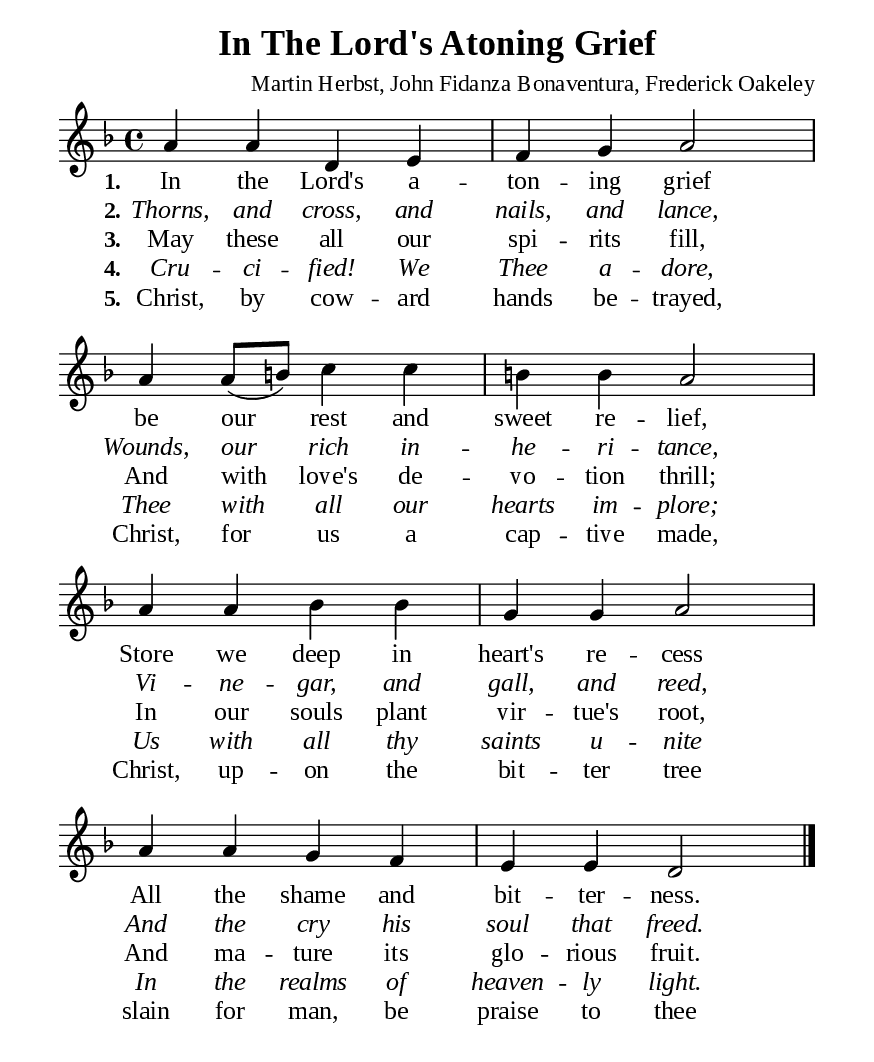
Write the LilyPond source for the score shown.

%%%%%%%%%%%%%%%%%%%%%%%%%%%%%
% CONTENTS OF THIS DOCUMENT
% 1. Common settings
% 2. Verse music
% 3. Verse lyrics
% 4. Layout
%%%%%%%%%%%%%%%%%%%%%%%%%%%%%

%%%%%%%%%%%%%%%%%%%%%%%%%%%%%
% 1. Common settings
%%%%%%%%%%%%%%%%%%%%%%%%%%%%%
\version "2.22.1"

\header {
  title = "In The Lord's Atoning Grief"
  composer = "Martin Herbst, John Fidanza Bonaventura, Frederick Oakeley"
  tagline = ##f
}

global= {
  \key f \major
  \time 4/4
  \override Score.BarNumber.break-visibility = ##(#f #f #f)
  \override Lyrics.LyricSpace.minimum-distance = #3.0
}

\paper {
  #(set-paper-size "a5")
  top-margin = 3.2\mm
  bottom-marign = 10\mm
  left-margin = 10\mm
  right-margin = 10\mm
  indent = #0
  #(define fonts
	 (make-pango-font-tree "Liberation Serif"
	 		       "Liberation Serif"
			       "Liberation Serif"
			       (/ 20 20)))
  system-system-spacing = #'((basic-distance . 3) (padding . 3))
}

printItalic = {
  \override LyricText.font-shape = #'italic
}

%%%%%%%%%%%%%%%%%%%%%%%%%%%%%
% 2. Verse music
%%%%%%%%%%%%%%%%%%%%%%%%%%%%%
musicVerseSoprano = \relative c'' {
  %{	01	%} a4 a d, e |
  %{	02	%} f g a2 |
  %{	03	%} a4 a8 (b!) c4 c |
  %{	04	%} b! b a2 |
  %{	05	%} a4 a bes bes |
  %{	06	%} g g a2 |
  %{	07	%} a4 a g f |
  %{	08	%} e e d2 \bar "|."
}

%%%%%%%%%%%%%%%%%%%%%%%%%%%%%
% 3. Verse lyrics
%%%%%%%%%%%%%%%%%%%%%%%%%%%%%
verseOne = \lyricmode {
  \set stanza = #"1."
  In the Lord's a -- ton -- ing grief
  be our rest and sweet re -- lief,
  Store we deep in heart's re -- cess
  All the shame and bit -- ter -- ness.
}

verseTwo = \lyricmode {
  \set stanza = #"2."
  Thorns, and cross, and nails, and lance,
  Wounds, our rich in -- he -- ri -- tance,
  Vi -- ne -- gar, and gall, and reed,
  And the cry his soul that freed.
}

verseThree = \lyricmode {
  \set stanza = #"3."
  May these all our spi -- rits fill,
  And with love's de -- vo -- tion thrill;
  In our souls plant vir -- tue's root,
  And ma -- ture its glo -- rious fruit.
}

verseFour = \lyricmode {
  \set stanza = #"4."
  Cru -- ci -- fied! We Thee a -- dore,
  Thee with all our hearts im -- plore;
  Us with all thy saints u -- nite
  In the realms of heaven -- ly light.
}

verseFive = \lyricmode {
  \set stanza = #"5."
  Christ, by cow -- ard hands be -- trayed,
  Christ, for us a cap -- tive made,
  Christ, up -- on the bit -- ter tree
  slain for man, be praise to thee
}

%%%%%%%%%%%%%%%%%%%%%%%%%%%%%
% 4. Layout
%%%%%%%%%%%%%%%%%%%%%%%%%%%%%
\score {
    \new ChoirStaff <<
      \new Staff <<
        \clef "treble"
        \new Voice = "sopranos" { \global   \musicVerseSoprano }
      >>
      \new Lyrics \lyricsto sopranos \verseOne
      \new Lyrics \with \printItalic \lyricsto sopranos \verseTwo
      \new Lyrics \lyricsto sopranos \verseThree
      \new Lyrics \with \printItalic \lyricsto sopranos \verseFour
      \new Lyrics \lyricsto sopranos \verseFive
    >>
}
